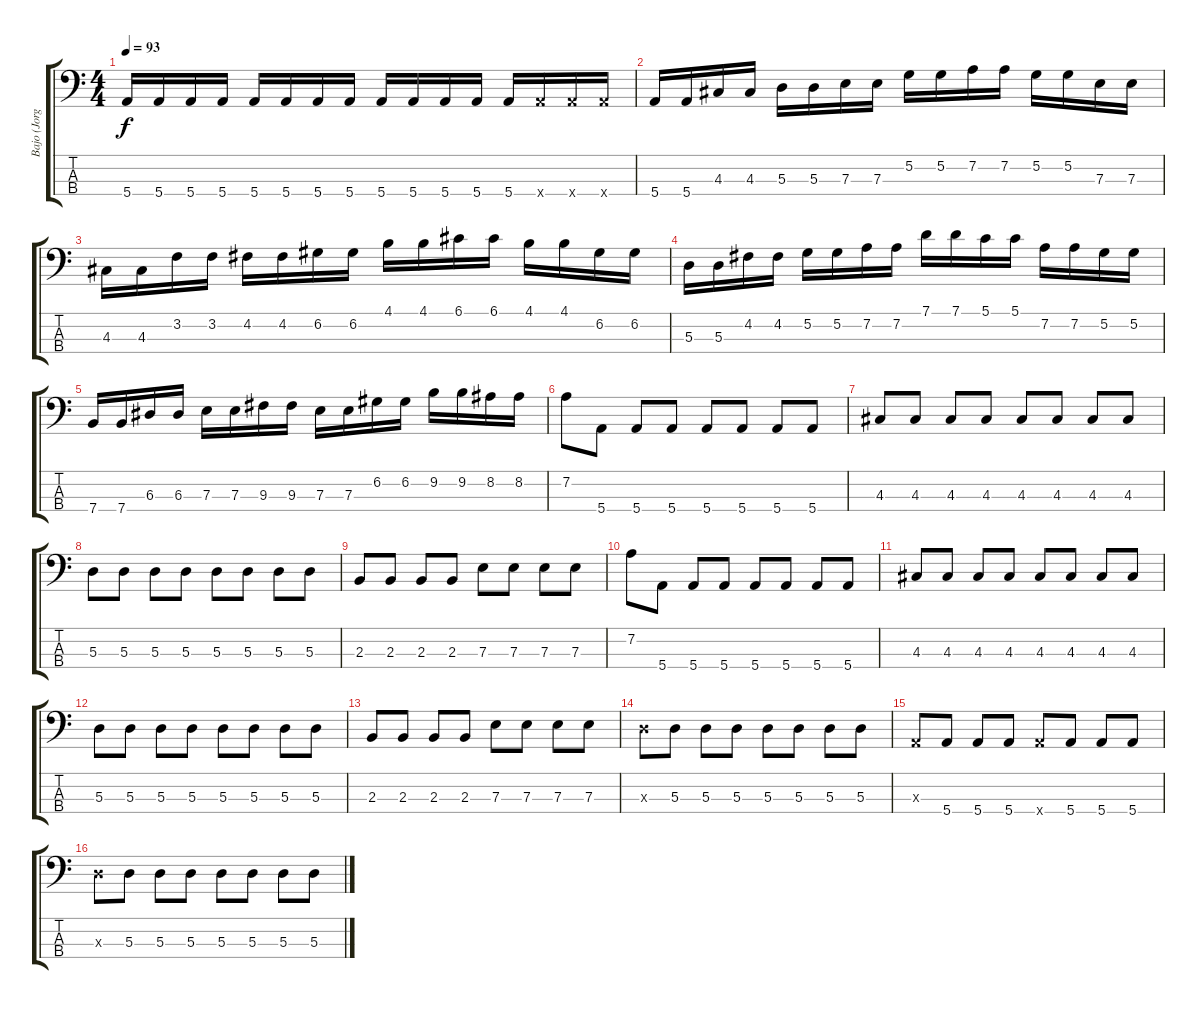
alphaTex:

\track ("Bajo (Jorge Gonzalez)" "Bajo (Jorg") {instrument electricbasspick}
\staff {score tabs}
\tuning (G2 D2 A1 E1) {hide}
\ts (4 4)
\tempo 93
\clef f4
\ks c
5.4.16{dy f instrument electricbasspick} 5.4.16 5.4.16 5.4.16 5.4.16 5.4.16 5.4.16 5.4.16 5.4.16 5.4.16 5.4.16 5.4.16 5.4.16 5.4{x}.16 5.4{x}.16 5.4{x}.16 |
5.4.16 5.4.16 4.3.16 4.3.16 5.3.16 5.3.16 7.3.16 7.3.16 5.2.16 5.2.16 7.2.16 7.2.16 5.2.16 5.2.16 7.3.16 7.3.16 |
4.3.16 4.3.16 3.2.16 3.2.16 4.2.16 4.2.16 6.2.16 6.2.16 4.1.16 4.1.16 6.1.16 6.1.16 4.1.16 4.1.16 6.2.16 6.2.16 |
5.3.16 5.3.16 4.2.16 4.2.16 5.2.16 5.2.16 7.2.16 7.2.16 7.1.16 7.1.16 5.1.16 5.1.16 7.2.16 7.2.16 5.2.16 5.2.16 |
7.4.16 7.4.16 6.3.16 6.3.16 7.3.16 7.3.16 9.3.16 9.3.16 7.3.16 7.3.16 6.2.16 6.2.16 9.2.16 9.2.16 8.2.16 8.2.16 |
7.2.8 5.4.8 5.4.8 5.4.8 5.4.8 5.4.8 5.4.8 5.4.8 |
4.3.8 4.3.8 4.3.8 4.3.8 4.3.8 4.3.8 4.3.8 4.3.8 |
5.3.8 5.3.8 5.3.8 5.3.8 5.3.8 5.3.8 5.3.8 5.3.8 |
2.3.8 2.3.8 2.3.8 2.3.8 7.3.8 7.3.8 7.3.8 7.3.8 |
7.2.8 5.4.8 5.4.8 5.4.8 5.4.8 5.4.8 5.4.8 5.4.8 |
4.3.8 4.3.8 4.3.8 4.3.8 4.3.8 4.3.8 4.3.8 4.3.8 |
5.3.8 5.3.8 5.3.8 5.3.8 5.3.8 5.3.8 5.3.8 5.3.8 |
2.3.8 2.3.8 2.3.8 2.3.8 7.3.8 7.3.8 7.3.8 7.3.8 |
5.3{x}.8 5.3.8 5.3.8 5.3.8 5.3.8 5.3.8 5.3.8 5.3.8 |
0.3{x}.8 5.4.8 5.4.8 5.4.8 5.4{x}.8 5.4.8 5.4.8 5.4.8 |
5.3{x}.8 5.3.8 5.3.8 5.3.8 5.3.8 5.3.8 5.3.8 5.3.8
